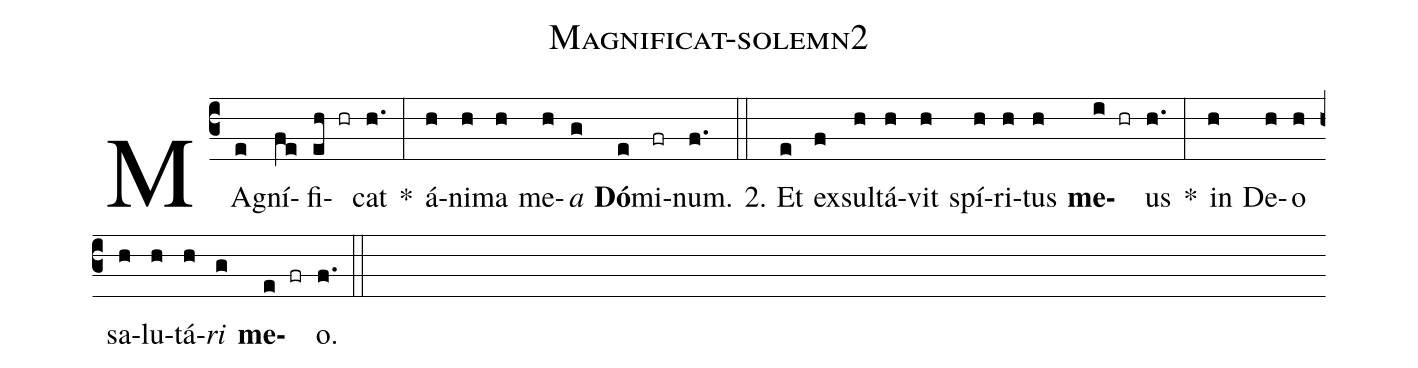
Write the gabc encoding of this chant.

name: Magnificat-solemn2;
%%
(c3)MA(e)gní(fe)fi(eh hr)cat(h.) *(:) á(h)ni(h)ma(h) me(h)<i>a</i>(g) <b>Dó</b>(e)mi(fr)num.(f.) (::)
2. Et(e) ex(f)sul(h)tá(h)vit(h) spí(h)ri(h)tus(h) <b>me</b>(i hr)us(h.) *(:) in(h) De(h)o(h) sa(h)lu(h)tá(h)<i>ri</i>(g) <b>me</b>(e fr)o.(f.) (::)
